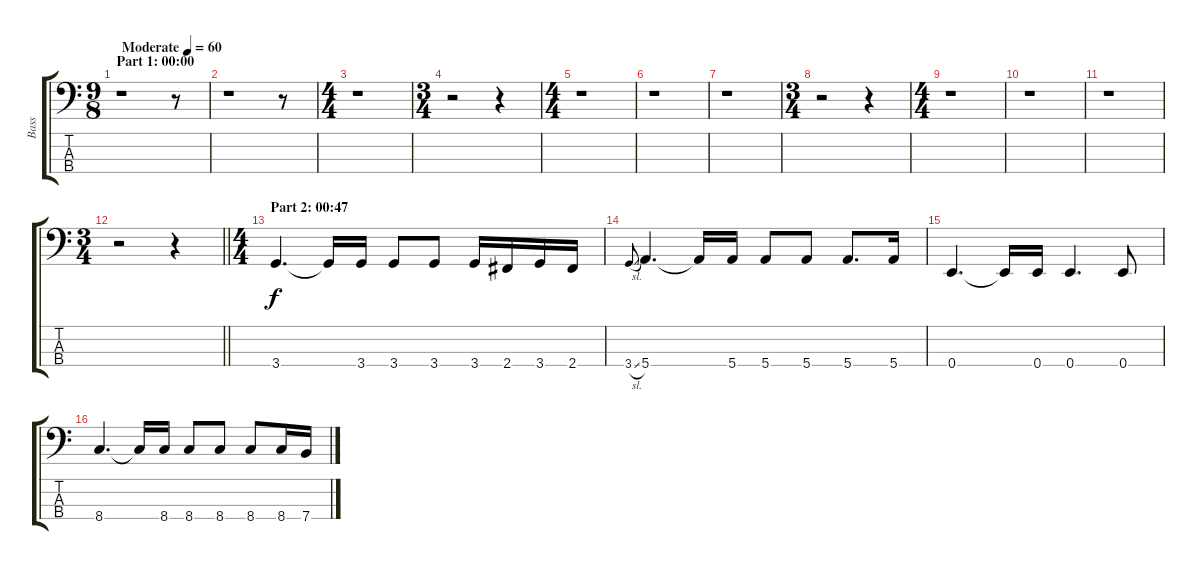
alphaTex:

\track ("Bass" "Bass") {instrument electricbassfinger}
\staff {score tabs}
\tuning (G2 D2 A1 E1) {hide}
\ts (9 8)
\section ("" "Part 1: 00:00")
\tempo (60 "Moderate")
\clef f4
\ks c
r.1{dy f instrument electricbassfinger} r.8 |
r.1 r.8 |
\ts (4 4)
r.1 |
\ts (3 4)
r.2 r.4 |
\ts (4 4)
r.1 |
r.1 |
r.1 |
\ts (3 4)
r.2 r.4 |
\ts (4 4)
r.1 |
r.1 |
r.1 |
\ts (3 4)
\barLineRight lightlight
r.2 r.4 |
\ts (4 4)
\section ("" "Part 2: 00:47")
3.4.4{d} 3.4{t}.16 3.4.16 3.4.8 3.4.8 3.4.16 2.4.16 3.4.16 2.4.16 |
3.4{sl}.8{gr onbeat} 5.4.4{d} 5.4{t}.16 5.4.16 5.4.8 5.4.8 5.4.8{d} 5.4.16 |
0.4.4{d} 0.4{t}.16 0.4.16 0.4.4{d} 0.4.8 |
8.4.4{d} 8.4{t}.16 8.4.16 8.4.8 8.4.8 8.4.8 8.4.16 7.4{ss}.16
